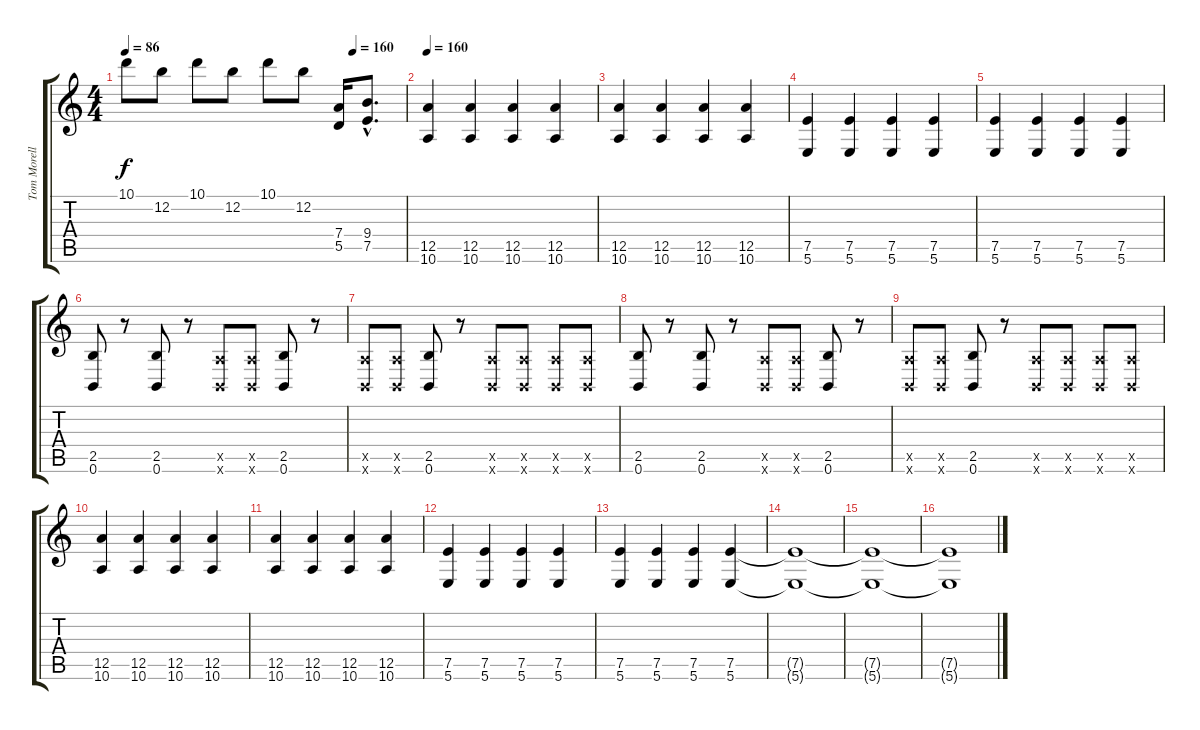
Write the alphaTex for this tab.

\track ("Tom Morello" "Tom Morell") {instrument overdrivenguitar}
\staff {score tabs}
\tuning (E4 B3 G3 D3 A2 B1) {hide}
\ts (4 4)
\tempo 86
\tempo (160 0.8125)
\clef g2
\ks c
10.1.8{dy f} 12.2.8 10.1.8 12.2.8 10.1.8 12.2.8 (7.4 5.5).16 (9.4{hac} 7.5{hac}).8{d} |
\tempo 160
(12.5 10.6).4 (12.5 10.6).4 (12.5 10.6).4 (12.5 10.6).4 |
(12.5 10.6).4 (12.5 10.6).4 (12.5 10.6).4 (12.5 10.6).4 |
(7.5 5.6).4 (7.5 5.6).4 (7.5 5.6).4 (7.5 5.6).4 |
(7.5 5.6).4 (7.5 5.6).4 (7.5 5.6).4 (7.5 5.6).4 |
(2.5 0.6).8{instrument overdrivenguitar} r.8 (2.5 0.6).8 r.8 (0.5{x} 0.6{x}).8 (0.5{x} 0.6{x}).8 (2.5 0.6).8 r.8 |
(0.5{x} 0.6{x}).8 (0.5{x} 0.6{x}).8 (2.5 0.6).8 r.8 (0.5{x} 0.6{x}).8 (0.5{x} 0.6{x}).8 (0.5{x} 0.6{x}).8 (0.5{x} 0.6{x}).8 |
(2.5 0.6).8 r.8 (2.5 0.6).8 r.8 (0.5{x} 0.6{x}).8 (0.5{x} 0.6{x}).8 (2.5 0.6).8 r.8 |
(0.5{x} 0.6{x}).8 (0.5{x} 0.6{x}).8 (2.5 0.6).8 r.8 (0.5{x} 0.6{x}).8 (0.5{x} 0.6{x}).8 (0.5{x} 0.6{x}).8 (0.5{x} 0.6{x}).8 |
(12.5 10.6).4 (12.5 10.6).4 (12.5 10.6).4 (12.5 10.6).4 |
(12.5 10.6).4 (12.5 10.6).4 (12.5 10.6).4 (12.5 10.6).4 |
(7.5 5.6).4 (7.5 5.6).4 (7.5 5.6).4 (7.5 5.6).4 |
(7.5 5.6).4 (7.5 5.6).4 (7.5 5.6).4 (7.5 5.6).4 |
(7.5{t} 5.6{t}).1 |
(7.5{t} 5.6{t}).1 |
(7.5{t} 5.6{t}).1
